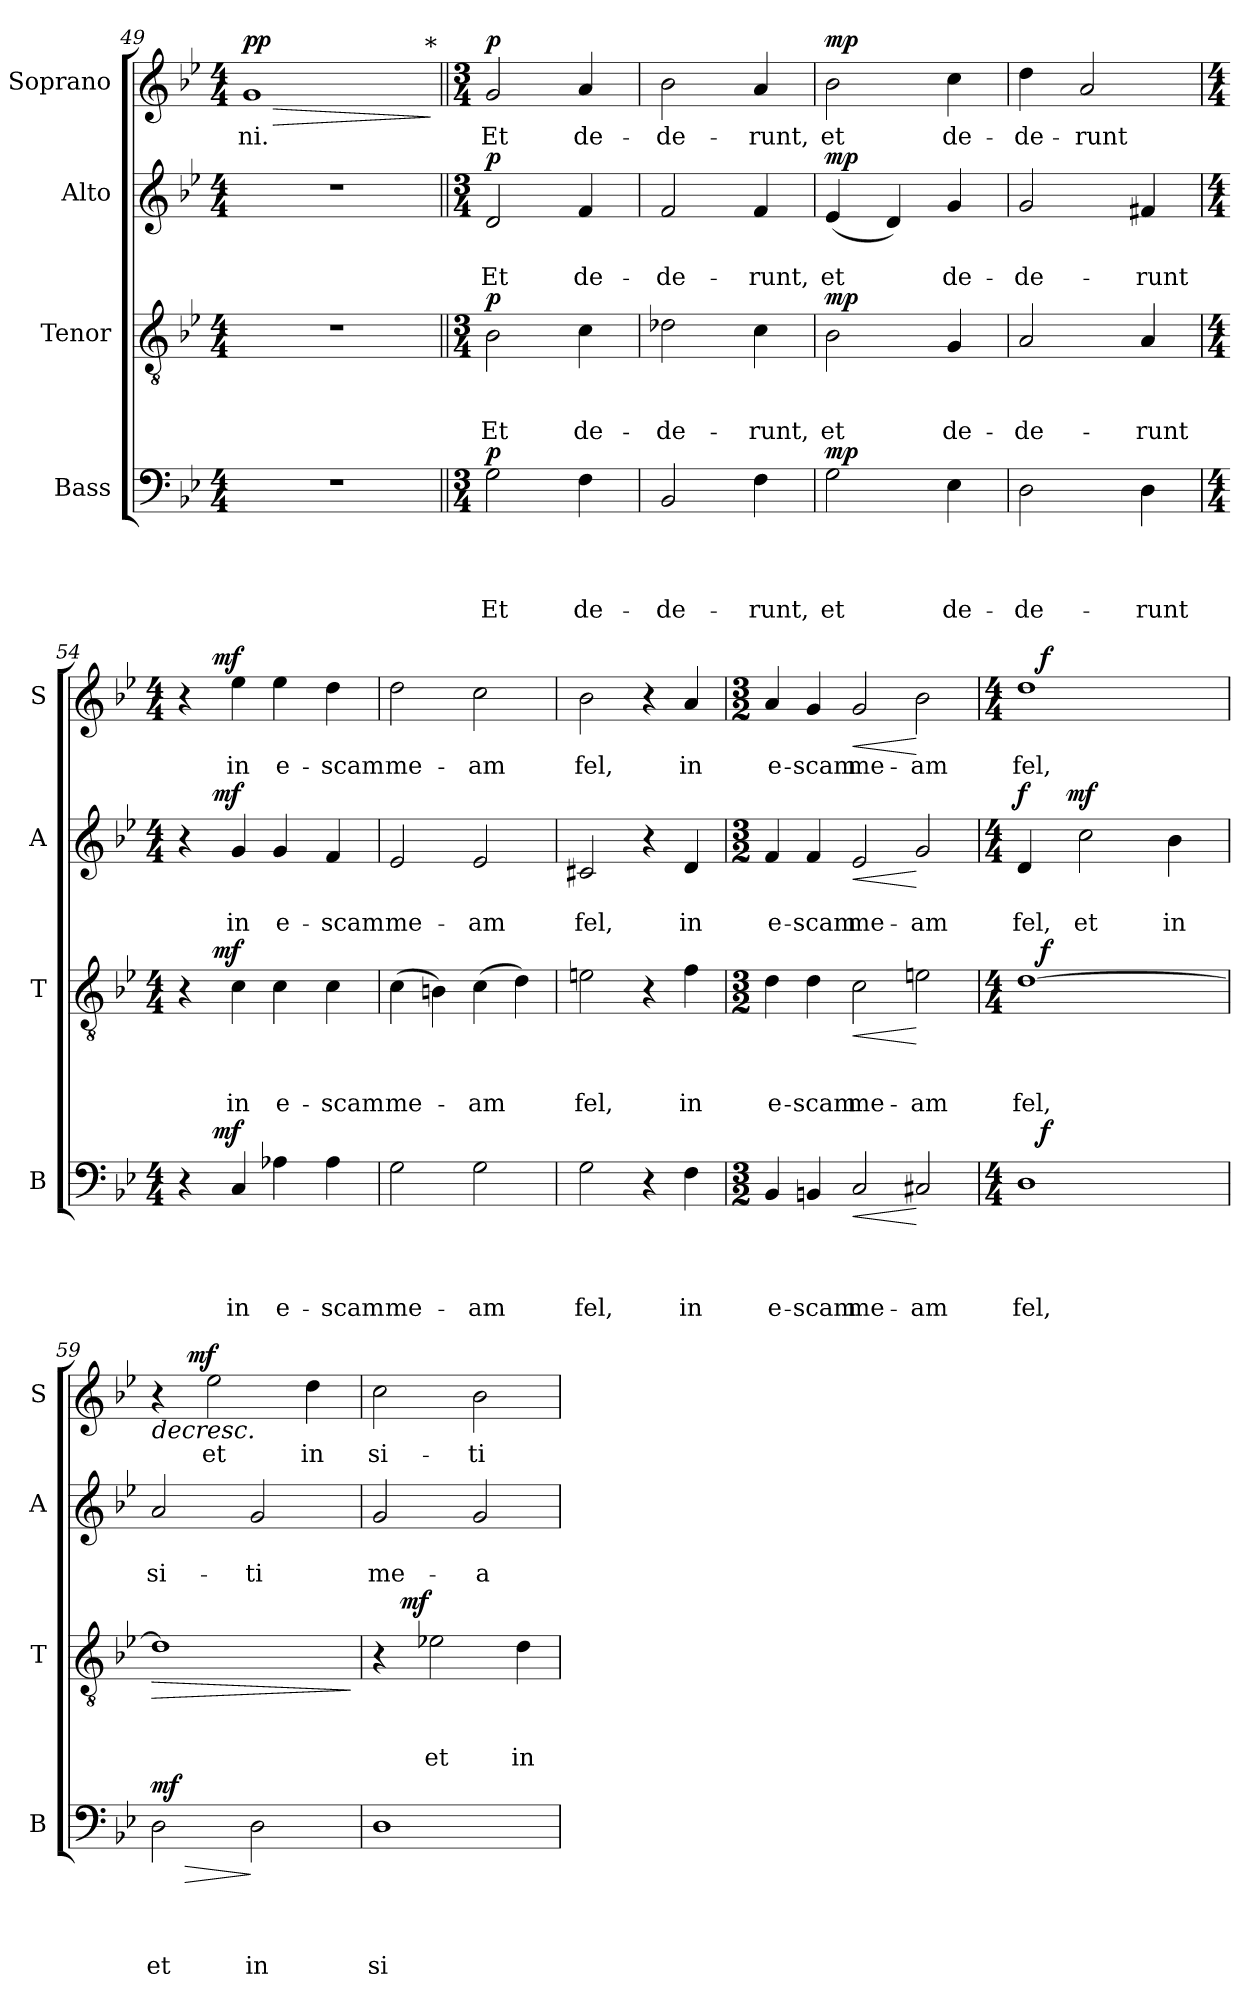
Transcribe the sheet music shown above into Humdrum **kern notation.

**kern	**text	**text	**text	**text	**dynam	**kern	**text	**text	**text	**dynam	**kern	**text	**text	**dynam	**kern	**text	**dynam
*part4	*part4	*part4	*part4	*part4	*part4	*part3	*part3	*part3	*part3	*part3	*part2	*part2	*part2	*part2	*part1	*part1	*part1
*staff4	*staff4	*staff4	*staff4	*staff4	*staff4	*staff3	*staff3	*staff3	*staff3	*staff3	*staff2	*staff2	*staff2	*staff2	*staff1	*staff1	*staff1
*I"Bass	*	*	*	*	*	*I"Tenor	*	*	*	*	*I"Alto	*	*	*	*I"Soprano	*	*
*I'B	*	*	*	*	*	*I'T	*	*	*	*	*I'A	*	*	*	*I'S	*	*
*clefF4	*	*	*	*	*	*clefGv2	*	*	*	*	*clefG2	*	*	*	*clefG2	*	*
*k[b-e-]	*	*	*	*	*	*k[b-e-]	*	*	*	*	*k[b-e-]	*	*	*	*k[b-e-]	*	*
*B-:	*	*	*	*	*	*B-:	*	*	*	*	*B-:	*	*	*	*B-:	*	*
*M4/4	*	*	*	*	*	*M4/4	*	*	*	*	*M4/4	*	*	*	*M4/4	*	*
=49	=49	=49	=49	=49	=49	=49	=49	=49	=49	=49	=49	=49	=49	=49	=49	=49	=49
!	!	!	!	!	!	!	!	!	!	!	!	!	!	!	!	!LO:LY:b	!LO:HP:b
!	!	!	!	!	!	!	!	!	!	!	!	!	!	!	!	!	!LO:DY:n=1:a
*	*	*	*	*	*	*	*	*	*	*	*	*	*	*	*^	*	*
1r	.	.	.	.	.	1r	.	.	.	.	1r	.	.	.	1g	2ryy	-ni.	> pp
.	.	.	.	.	.	.	.	.	.	.	.	.	.	.	.	4...ryy	.	.
!	!	!	!	!	!	!	!	!	!	!	!	!	!	!	!	!LO:TX:a:t=*	!	!
.	.	.	.	.	.	.	.	.	.	.	.	.	.	.	.	32ryy	.	.
.	.	.	.	.	.	.	.	.	.	.	.	.	.	.	.	.	.	]
*	*	*	*	*	*	*	*	*	*	*	*	*	*	*	*v	*v	*	*
=50||	=50||	=50||	=50||	=50||	=50||	=50||	=50||	=50||	=50||	=50||	=50||	=50||	=50||	=50||	=50||	=50||	=50||
*M3/4	*	*	*	*	*	*M3/4	*	*	*	*	*M3/4	*	*	*	*M3/4	*	*
*	*	*	*	*	*	*	*	*	*	*	*	*	*	*	*^	*	*
!	!	!	!	!LO:LY:b	!LO:DY:a	!	!	!	!LO:LY:b	!LO:DY:a	!	!	!LO:LY:b	!LO:DY:a	!	!	!LO:LY:b	!LO:DY:a
*	*	*	*	*	*	*	*	*	*	*	*	*	*	*	*v	*v	*	*
2G\	.	.	.	Et	p	2B-\	.	.	Et	p	2d/	.	Et	p	2g/	Et	p
!	!	!	!	!LO:LY:b	!	!	!	!	!LO:LY:b	!	!	!	!LO:LY:b	!	!	!LO:LY:b	!
4F\	.	.	.	de-	.	4c\	.	.	de-	.	4f/	.	de-	.	4a/	de-	.
=51	=51	=51	=51	=51	=51	=51	=51	=51	=51	=51	=51	=51	=51	=51	=51	=51	=51
!	!	!	!	!LO:LY:b	!	!	!	!	!LO:LY:b	!	!	!	!LO:LY:b	!	!	!LO:LY:b	!
2BB-/	.	.	.	-de-	.	2d-X\	.	.	-de-	.	2f/	.	-de-	.	2b-\	-de-	.
!	!	!	!	!LO:LY:b	!	!	!	!	!LO:LY:b	!	!	!	!LO:LY:b	!	!	!LO:LY:b	!
4F\	.	.	.	-runt,	.	4c\	.	.	-runt,	.	4f/	.	-runt,	.	4a/	-runt,	.
=52	=52	=52	=52	=52	=52	=52	=52	=52	=52	=52	=52	=52	=52	=52	=52	=52	=52
!	!	!	!	!LO:LY:b	!LO:DY:a	!	!	!	!LO:LY:b	!LO:DY:a	!	!	!LO:LY:b	!LO:DY:a	!	!LO:LY:b	!LO:DY:a
2G\	.	.	.	et	mp	2B-\	.	.	et	mp	(<4e-/	.	et	mp	2b-\	et	mp
.	.	.	.	.	.	.	.	.	.	.	4d/)	.	.	.	.	.	.
!	!	!	!	!LO:LY:b	!	!	!	!	!LO:LY:b	!	!	!	!LO:LY:b	!	!	!LO:LY:b	!
4E-\	.	.	.	de-	.	4G/	.	.	de-	.	4g/	.	de-	.	4cc\	de-	.
=53	=53	=53	=53	=53	=53	=53	=53	=53	=53	=53	=53	=53	=53	=53	=53	=53	=53
!	!	!	!	!LO:LY:b	!	!	!	!	!LO:LY:b	!	!	!	!LO:LY:b	!	!	!LO:LY:b	!
2D\	.	.	.	-de-	.	2A/	.	.	-de-	.	2g/	.	-de-	.	4dd\	-de-	.
!	!	!	!	!	!	!	!	!	!	!	!	!	!	!	!	!LO:LY:b	!
.	.	.	.	.	.	.	.	.	.	.	.	.	.	.	2a/	-runt	.
!	!	!	!	!LO:LY:b	!	!	!	!	!LO:LY:b	!	!	!	!LO:LY:b	!	!	!	!
4D\	.	.	.	-runt	.	4A/	.	.	-runt	.	4f#X/	.	-runt	.	.	.	.
=54	=54	=54	=54	=54	=54	=54	=54	=54	=54	=54	=54	=54	=54	=54	=54	=54	=54
*M4/4	*	*	*	*	*	*M4/4	*	*	*	*	*M4/4	*	*	*	*M4/4	*	*
*^	*	*	*	*	*	*^	*	*	*	*	*^	*	*	*	*^	*	*
4r	8.ryy	.	.	.	.	.	4r	8.ryy	.	.	.	.	4r	8.ryy	.	.	.	4r	8.ryy	.	.
!	!	!	!	!	!	!LO:DY:a	!	!	!	!	!	!LO:DY:a	!	!	!	!	!LO:DY:a	!	!	!	!LO:DY:a
.	2ryy	.	.	.	.	mf	.	2ryy	.	.	.	mf	.	2ryy	.	.	mf	.	2ryy	.	mf
!	!	!	!	!	!LO:LY:b	!	!	!	!	!	!LO:LY:b	!	!	!	!	!LO:LY:b	!	!	!	!LO:LY:b	!
4C/	.	.	.	.	in	.	4c\	.	.	.	in	.	4g/	.	.	in	.	4ee-\	.	in	.
!	!	!	!	!	!LO:LY:b	!	!	!	!	!	!LO:LY:b	!	!	!	!	!LO:LY:b	!	!	!	!LO:LY:b	!
4A-X\	.	.	.	.	e-	.	4c\	.	.	.	e-	.	4g/	.	.	e-	.	4ee-\	.	e-	.
.	4ryy	.	.	.	.	.	.	4ryy	.	.	.	.	.	4ryy	.	.	.	.	4ryy	.	.
!	!	!	!	!	!LO:LY:b	!	!	!	!	!	!LO:LY:b	!	!	!	!	!LO:LY:b	!	!	!	!LO:LY:b	!
4A-\	.	.	.	.	-scam	.	4c\	.	.	.	-scam	.	4f/	.	.	-scam	.	4dd\	.	-scam	.
.	16ryy	.	.	.	.	.	.	16ryy	.	.	.	.	.	16ryy	.	.	.	.	16ryy	.	.
!!LO:LB:g=z
=55	=55	=55	=55	=55	=55	=55	=55	=55	=55	=55	=55	=55	=55	=55	=55	=55	=55	=55	=55	=55	=55
!	!	!	!	!	!	!	!	!	!	!	!	!	!	!	!	!	!	!LO:TX:a:t=5 5	!	!	!
!	!	!	!	!	!LO:LY:b	!	!	!	!	!	!LO:LY:b	!	!	!	!	!LO:LY:b	!	!	!	!LO:LY:b	!
*v	*v	*	*	*	*	*	*	*	*	*	*	*	*v	*v	*	*	*	*v	*v	*	*
*	*	*	*	*	*	*v	*v	*	*	*	*	*	*	*	*	*	*	*
2G\	.	.	.	me-	.	(>4c\	.	.	me-	.	2e-/	.	me-	.	2dd\	me-	.
.	.	.	.	.	.	4Bn\)	.	.	.	.	.	.	.	.	.	.	.
!	!	!	!	!LO:LY:b	!	!	!	!	!LO:LY:b	!	!	!	!LO:LY:b	!	!	!LO:LY:b	!
2G\	.	.	.	-am	.	(>4c\	.	.	-am	.	2e-/	.	-am	.	2cc\	-am	.
.	.	.	.	.	.	4d\)	.	.	.	.	.	.	.	.	.	.	.
=56	=56	=56	=56	=56	=56	=56	=56	=56	=56	=56	=56	=56	=56	=56	=56	=56	=56
!	!	!	!	!LO:LY:b	!	!	!	!	!LO:LY:b	!	!	!	!LO:LY:b	!	!	!LO:LY:b	!
2G\	.	.	.	fel,	.	2en\	.	.	fel,	.	2c#X/	.	fel,	.	2b-\	fel,	.
4r	.	.	.	.	.	4r	.	.	.	.	4r	.	.	.	4r	.	.
!	!	!	!	!LO:LY:b	!	!	!	!	!LO:LY:b	!	!	!	!LO:LY:b	!	!	!LO:LY:b	!
4F\	.	.	.	in	.	4f\	.	.	in	.	4d/	.	in	.	4a/	in	.
=57	=57	=57	=57	=57	=57	=57	=57	=57	=57	=57	=57	=57	=57	=57	=57	=57	=57
*M3/2	*	*	*	*	*	*M3/2	*	*	*	*	*M3/2	*	*	*	*M3/2	*	*
!	!	!	!	!LO:LY:b	!	!	!	!	!LO:LY:b	!	!	!	!LO:LY:b	!	!	!LO:LY:b	!
4BB-/	.	.	.	e-	.	4d\	.	.	e-	.	4f/	.	e-	.	4a/	e-	.
!	!	!	!	!LO:LY:b	!	!	!	!	!LO:LY:b	!	!	!	!LO:LY:b	!	!	!LO:LY:b	!
4BBn/	.	.	.	-scam	.	4d\	.	.	-scam	.	4f/	.	-scam	.	4g/	-scam	.
!	!	!	!	!LO:LY:b	!LO:HP:b	!	!	!	!LO:LY:b	!LO:HP:b	!	!	!LO:LY:b	!LO:HP:b	!	!LO:LY:b	!LO:HP:b
2C/	.	.	.	me-	<	2c\	.	.	me-	<	2e-/	.	me-	<	2g/	me-	<
!	!	!	!	!LO:LY:b	!	!	!	!	!LO:LY:b	!	!	!	!LO:LY:b	!	!	!LO:LY:b	!
2C#X/	.	.	.	-am	[	2en\	.	.	-am	[	2g/	.	-am	[	2b-\	-am	[
=58	=58	=58	=58	=58	=58	=58	=58	=58	=58	=58	=58	=58	=58	=58	=58	=58	=58
*M4/4	*	*	*	*	*	*M4/4	*	*	*	*	*M4/4	*	*	*	*M4/4	*	*
!	!	!	!	!LO:LY:b	!	!	!	!	!LO:LY:b	!	!	!	!LO:LY:b	!LO:DY:a	!	!LO:LY:b	!
*^	*	*	*	*	*	*^	*	*	*	*	*^	*	*	*	*^	*	*
1D	16.ryy	.	.	.	fel,	.	[>1d	16.ryy	.	.	fel,	.	4d/	8..ryy	.	fel,	f	1dd	16.ryy	fel,	.
!	!	!	!	!	!	!LO:DY:a	!	!	!	!	!	!LO:DY:a	!	!	!	!	!	!	!	!	!LO:DY:a
.	2ryy	.	.	.	.	f	.	2ryy	.	.	.	f	.	.	.	.	.	.	2ryy	.	f
!	!	!	!	!	!	!	!	!	!	!	!	!	!	!	!	!	!LO:DY:a	!	!	!	!
.	.	.	.	.	.	.	.	.	.	.	.	.	.	2ryy	.	.	mf	.	.	.	.
!	!	!	!	!	!	!	!	!	!	!	!	!	!	!	!	!LO:LY:b	!	!	!	!	!
.	.	.	.	.	.	.	.	.	.	.	.	.	2cc\	.	.	et	.	.	.	.	.
.	4ryy	.	.	.	.	.	.	4ryy	.	.	.	.	.	.	.	.	.	.	4ryy	.	.
.	.	.	.	.	.	.	.	.	.	.	.	.	.	4ryy	.	.	.	.	.	.	.
!	!	!	!	!	!	!	!	!	!	!	!	!	!	!	!	!LO:LY:b	!	!	!	!	!
.	.	.	.	.	.	.	.	.	.	.	.	.	4b-\	.	.	in	.	.	.	.	.
.	8ryy	.	.	.	.	.	.	8ryy	.	.	.	.	.	.	.	.	.	.	8ryy	.	.
.	32ryy	.	.	.	.	.	.	32ryy	.	.	.	.	.	32ryy	.	.	.	.	32ryy	.	.
=59	=59	=59	=59	=59	=59	=59	=59	=59	=59	=59	=59	=59	=59	=59	=59	=59	=59	=59	=59	=59	=59
!	!	!	!	!	!LO:LY:b	!LO:HP:b	!	!	!	!	!	!LO:HP:b	!	!	!	!LO:LY:b	!	!	!	!	!LO:HP:b
!	!	!	!	!	!	!LO:DY:n=1:a	!	!	!	!	!	!	!	!	!	!	!	!	!	!	!
*v	*v	*	*	*	*	*	*	*	*	*	*	*	*v	*v	*	*	*	*	*	*	*
*	*	*	*	*	*	*v	*v	*	*	*	*	*	*	*	*	*	*	*	*
2D\	.	.	.	et	> mf	1d]	.	.	.	>	2a/	.	si-	.	4r	8.ryy	.	>
!	!	!	!	!	!	!	!	!	!	!	!	!	!	!	!	!	!	!LO:DY:a
.	.	.	.	.	.	.	.	.	.	.	.	.	.	.	.	2ryy	.	mf
!	!	!	!	!	!	!	!	!	!	!	!	!	!	!	!	!	!LO:LY:b	!
.	.	.	.	.	.	.	.	.	.	.	.	.	.	.	2ee-\	.	et	]
!	!	!	!	!LO:LY:b	!	!	!	!	!	!	!	!	!LO:LY:b	!	!	!	!	!
2D\	.	.	.	in	]	.	.	.	.	.	2g/	.	-ti	.	.	.	.	.
.	.	.	.	.	.	.	.	.	.	.	.	.	.	.	.	4ryy	.	.
!	!	!	!	!	!	!	!	!	!	!	!	!	!	!	!	!	!LO:LY:b	!
.	.	.	.	.	.	.	.	.	.	.	.	.	.	.	4dd\	.	in	.
.	.	.	.	.	.	.	.	.	.	.	.	.	.	.	.	16ryy	.	.
.	.	.	.	.	.	.	.	.	.	]	.	.	.	.	.	.	.	.
=60	=60	=60	=60	=60	=60	=60	=60	=60	=60	=60	=60	=60	=60	=60	=60	=60	=60	=60
!	!	!	!	!LO:LY:b	!	!	!	!	!	!	!	!	!LO:LY:b	!	!	!	!LO:LY:b	!
*	*	*	*	*	*	*^	*	*	*	*	*	*	*	*	*v	*v	*	*
1D	.	.	.	si-	.	4r	8ryy	.	.	.	.	2g/	.	me-	.	2cc\	si-	.
!	!	!	!	!	!	!	!	!	!	!	!LO:DY:a	!	!	!	!	!	!	!
.	.	.	.	.	.	.	2..ryy	.	.	.	mf	.	.	.	.	.	.	.
!	!	!	!	!	!	!	!	!	!	!LO:LY:b	!	!	!	!	!	!	!	!
.	.	.	.	.	.	2e-X\	.	.	.	et	.	.	.	.	.	.	.	.
!	!	!	!	!	!	!	!	!	!	!	!	!	!	!LO:LY:b	!	!	!LO:LY:b	!
.	.	.	.	.	.	.	.	.	.	.	.	2g/	.	-a	.	2b-\	-ti	.
!	!	!	!	!	!	!	!	!	!	!LO:LY:b	!	!	!	!	!	!	!	!
.	.	.	.	.	.	4d\	.	.	.	in	.	.	.	.	.	.	.	.
*	*	*	*	*	*	*v	*v	*	*	*	*	*	*	*	*	*	*	*
=	=	=	=	=	=	=	=	=	=	=	=	=	=	=	=	=	=
*-	*-	*-	*-	*-	*-	*-	*-	*-	*-	*-	*-	*-	*-	*-	*-	*-	*-
